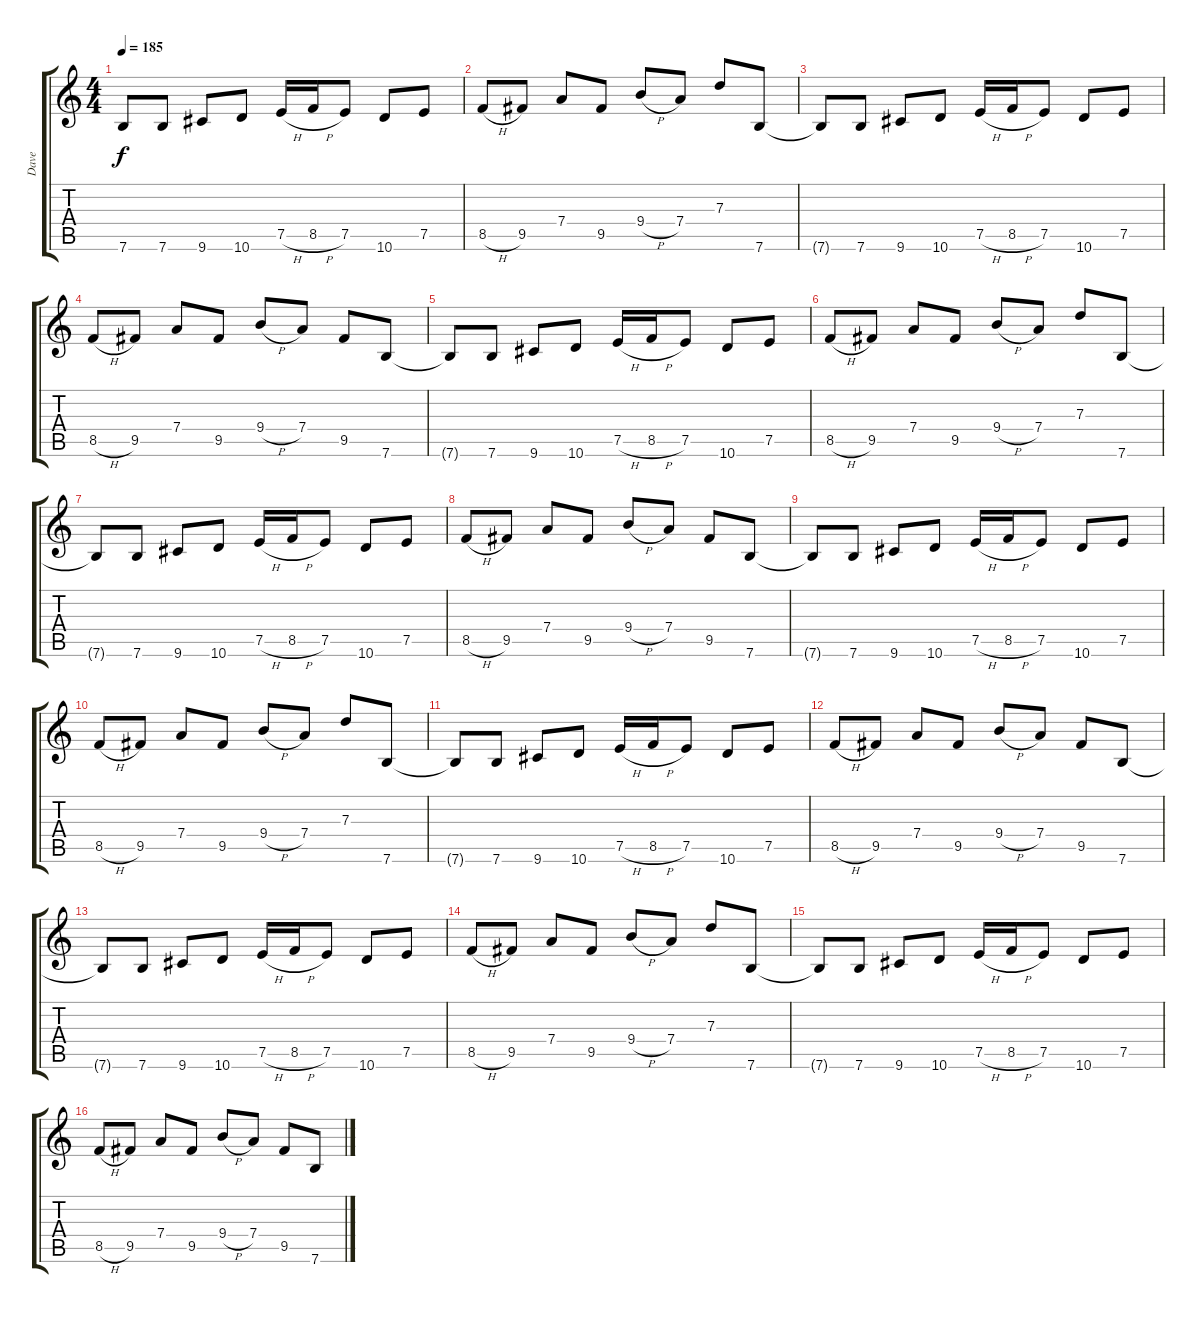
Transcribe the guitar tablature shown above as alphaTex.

\track ("Dave" "Dave") {instrument distortionguitar}
\staff {score tabs}
\tuning (E4 B3 G3 D3 A2 E2) {hide}
\ts (4 4)
\tempo 185
\clef g2
\ks c
7.6{t}.8{dy f} 7.6.8 9.6.8 10.6.8 7.5{h}.16 8.5{h}.16 7.5.8 10.6.8 7.5.8 |
8.5{h}.8 9.5.8 7.4.8 9.5.8 9.4{h}.8 7.4.8 7.3.8 7.6.8 |
7.6{t}.8 7.6.8 9.6.8 10.6.8 7.5{h}.16 8.5{h}.16 7.5.8 10.6.8 7.5.8 |
8.5{h}.8 9.5.8 7.4.8 9.5.8 9.4{h}.8 7.4.8 9.5.8 7.6.8 |
7.6{t}.8 7.6.8 9.6.8 10.6.8 7.5{h}.16 8.5{h}.16 7.5.8 10.6.8 7.5.8 |
8.5{h}.8 9.5.8 7.4.8 9.5.8 9.4{h}.8 7.4.8 7.3.8 7.6.8 |
7.6{t}.8 7.6.8 9.6.8 10.6.8 7.5{h}.16 8.5{h}.16 7.5.8 10.6.8 7.5.8 |
8.5{h}.8 9.5.8 7.4.8 9.5.8 9.4{h}.8 7.4.8 9.5.8 7.6.8 |
7.6{t}.8 7.6.8 9.6.8 10.6.8 7.5{h}.16 8.5{h}.16 7.5.8 10.6.8 7.5.8 |
8.5{h}.8 9.5.8 7.4.8 9.5.8 9.4{h}.8 7.4.8 7.3.8 7.6.8 |
7.6{t}.8 7.6.8 9.6.8 10.6.8 7.5{h}.16 8.5{h}.16 7.5.8 10.6.8 7.5.8 |
8.5{h}.8 9.5.8 7.4.8 9.5.8 9.4{h}.8 7.4.8 9.5.8 7.6.8 |
7.6{t}.8 7.6.8 9.6.8 10.6.8 7.5{h}.16 8.5{h}.16 7.5.8 10.6.8 7.5.8 |
8.5{h}.8 9.5.8 7.4.8 9.5.8 9.4{h}.8 7.4.8 7.3.8 7.6.8 |
7.6{t}.8 7.6.8 9.6.8 10.6.8 7.5{h}.16 8.5{h}.16 7.5.8 10.6.8 7.5.8 |
8.5{h}.8 9.5.8 7.4.8 9.5.8 9.4{h}.8 7.4.8 9.5.8 7.6.8
